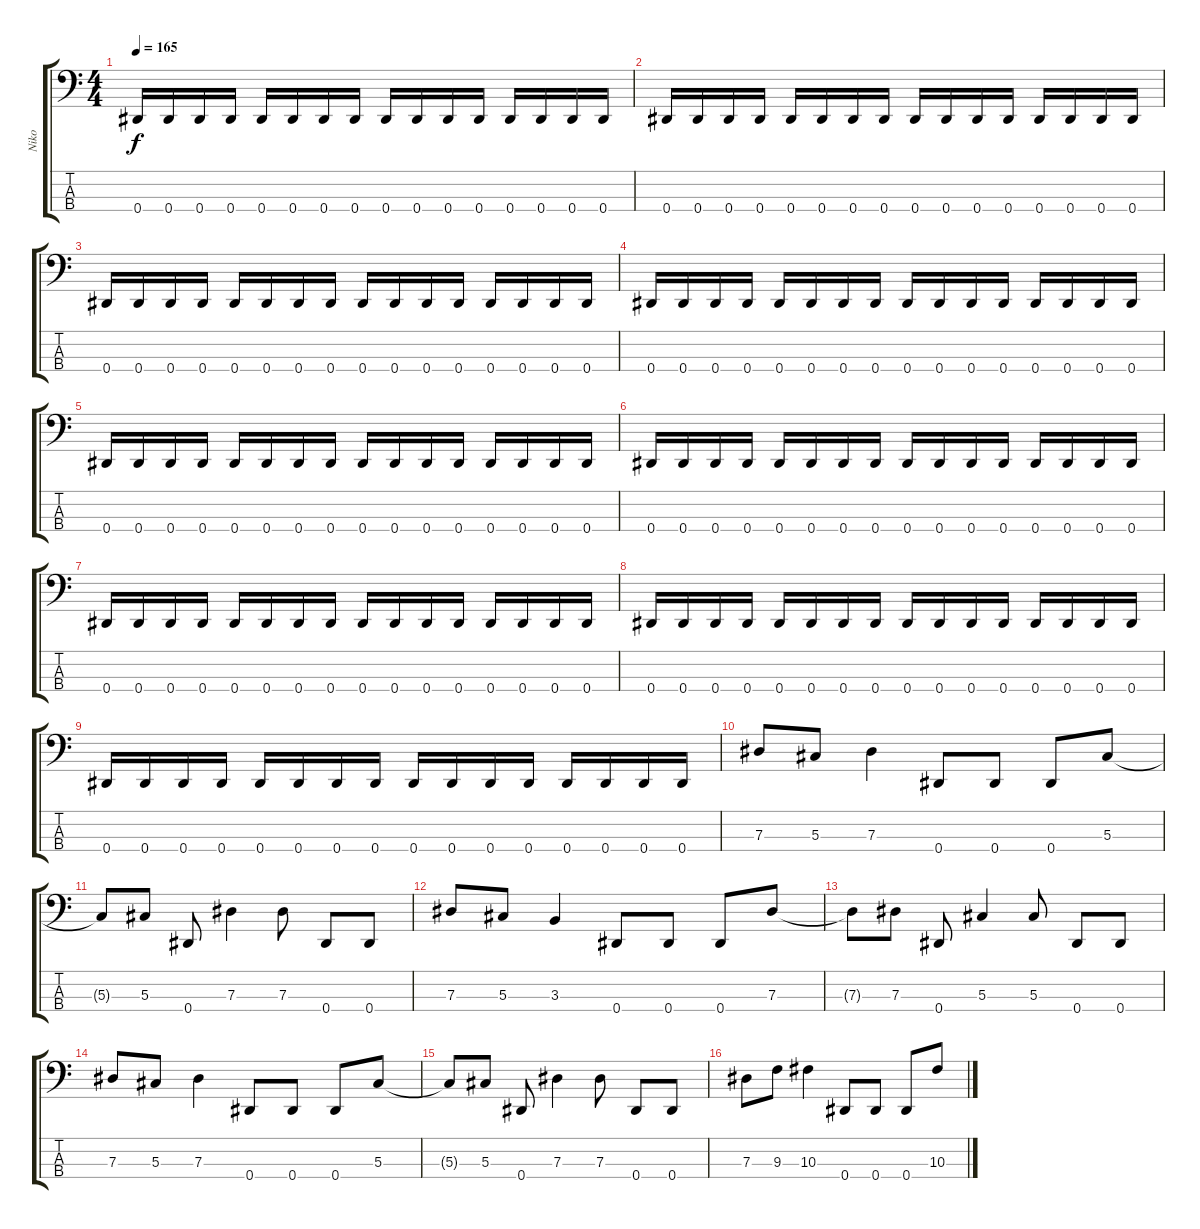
\track ("Niko" "Niko") {instrument electricbassfinger}
\staff {score tabs}
\tuning (Gb2 Db2 Ab1 Eb1) {hide}
\ts (4 4)
\tempo 165
\clef f4
\ks c
0.4.16{dy f} 0.4.16 0.4.16 0.4.16 0.4.16 0.4.16 0.4.16 0.4.16 0.4.16 0.4.16 0.4.16 0.4.16 0.4.16 0.4.16 0.4.16 0.4.16 |
0.4.16 0.4.16 0.4.16 0.4.16 0.4.16 0.4.16 0.4.16 0.4.16 0.4.16 0.4.16 0.4.16 0.4.16 0.4.16 0.4.16 0.4.16 0.4.16 |
0.4.16 0.4.16 0.4.16 0.4.16 0.4.16 0.4.16 0.4.16 0.4.16 0.4.16 0.4.16 0.4.16 0.4.16 0.4.16 0.4.16 0.4.16 0.4.16 |
0.4.16 0.4.16 0.4.16 0.4.16 0.4.16 0.4.16 0.4.16 0.4.16 0.4.16 0.4.16 0.4.16 0.4.16 0.4.16 0.4.16 0.4.16 0.4.16 |
0.4.16 0.4.16 0.4.16 0.4.16 0.4.16 0.4.16 0.4.16 0.4.16 0.4.16 0.4.16 0.4.16 0.4.16 0.4.16 0.4.16 0.4.16 0.4.16 |
0.4.16 0.4.16 0.4.16 0.4.16 0.4.16 0.4.16 0.4.16 0.4.16 0.4.16 0.4.16 0.4.16 0.4.16 0.4.16 0.4.16 0.4.16 0.4.16 |
0.4.16 0.4.16 0.4.16 0.4.16 0.4.16 0.4.16 0.4.16 0.4.16 0.4.16 0.4.16 0.4.16 0.4.16 0.4.16 0.4.16 0.4.16 0.4.16 |
0.4.16 0.4.16 0.4.16 0.4.16 0.4.16 0.4.16 0.4.16 0.4.16 0.4.16 0.4.16 0.4.16 0.4.16 0.4.16 0.4.16 0.4.16 0.4.16 |
0.4.16 0.4.16 0.4.16 0.4.16 0.4.16 0.4.16 0.4.16 0.4.16 0.4.16 0.4.16 0.4.16 0.4.16 0.4.16 0.4.16 0.4.16 0.4.16 |
7.3.8 5.3.8 7.3.4 0.4.8 0.4.8 0.4.8 5.3.8 |
5.3{t}.8 5.3.8 0.4.8 7.3.4 7.3.8 0.4.8 0.4.8 |
7.3.8 5.3.8 3.3.4 0.4.8 0.4.8 0.4.8 7.3.8 |
7.3{t}.8 7.3.8 0.4.8 5.3.4 5.3.8 0.4.8 0.4.8 |
7.3.8 5.3.8 7.3.4 0.4.8 0.4.8 0.4.8 5.3.8 |
5.3{t}.8 5.3.8 0.4.8 7.3.4 7.3.8 0.4.8 0.4.8 |
7.3.8 9.3.8 10.3.4 0.4.8 0.4.8 0.4.8 10.3.8
